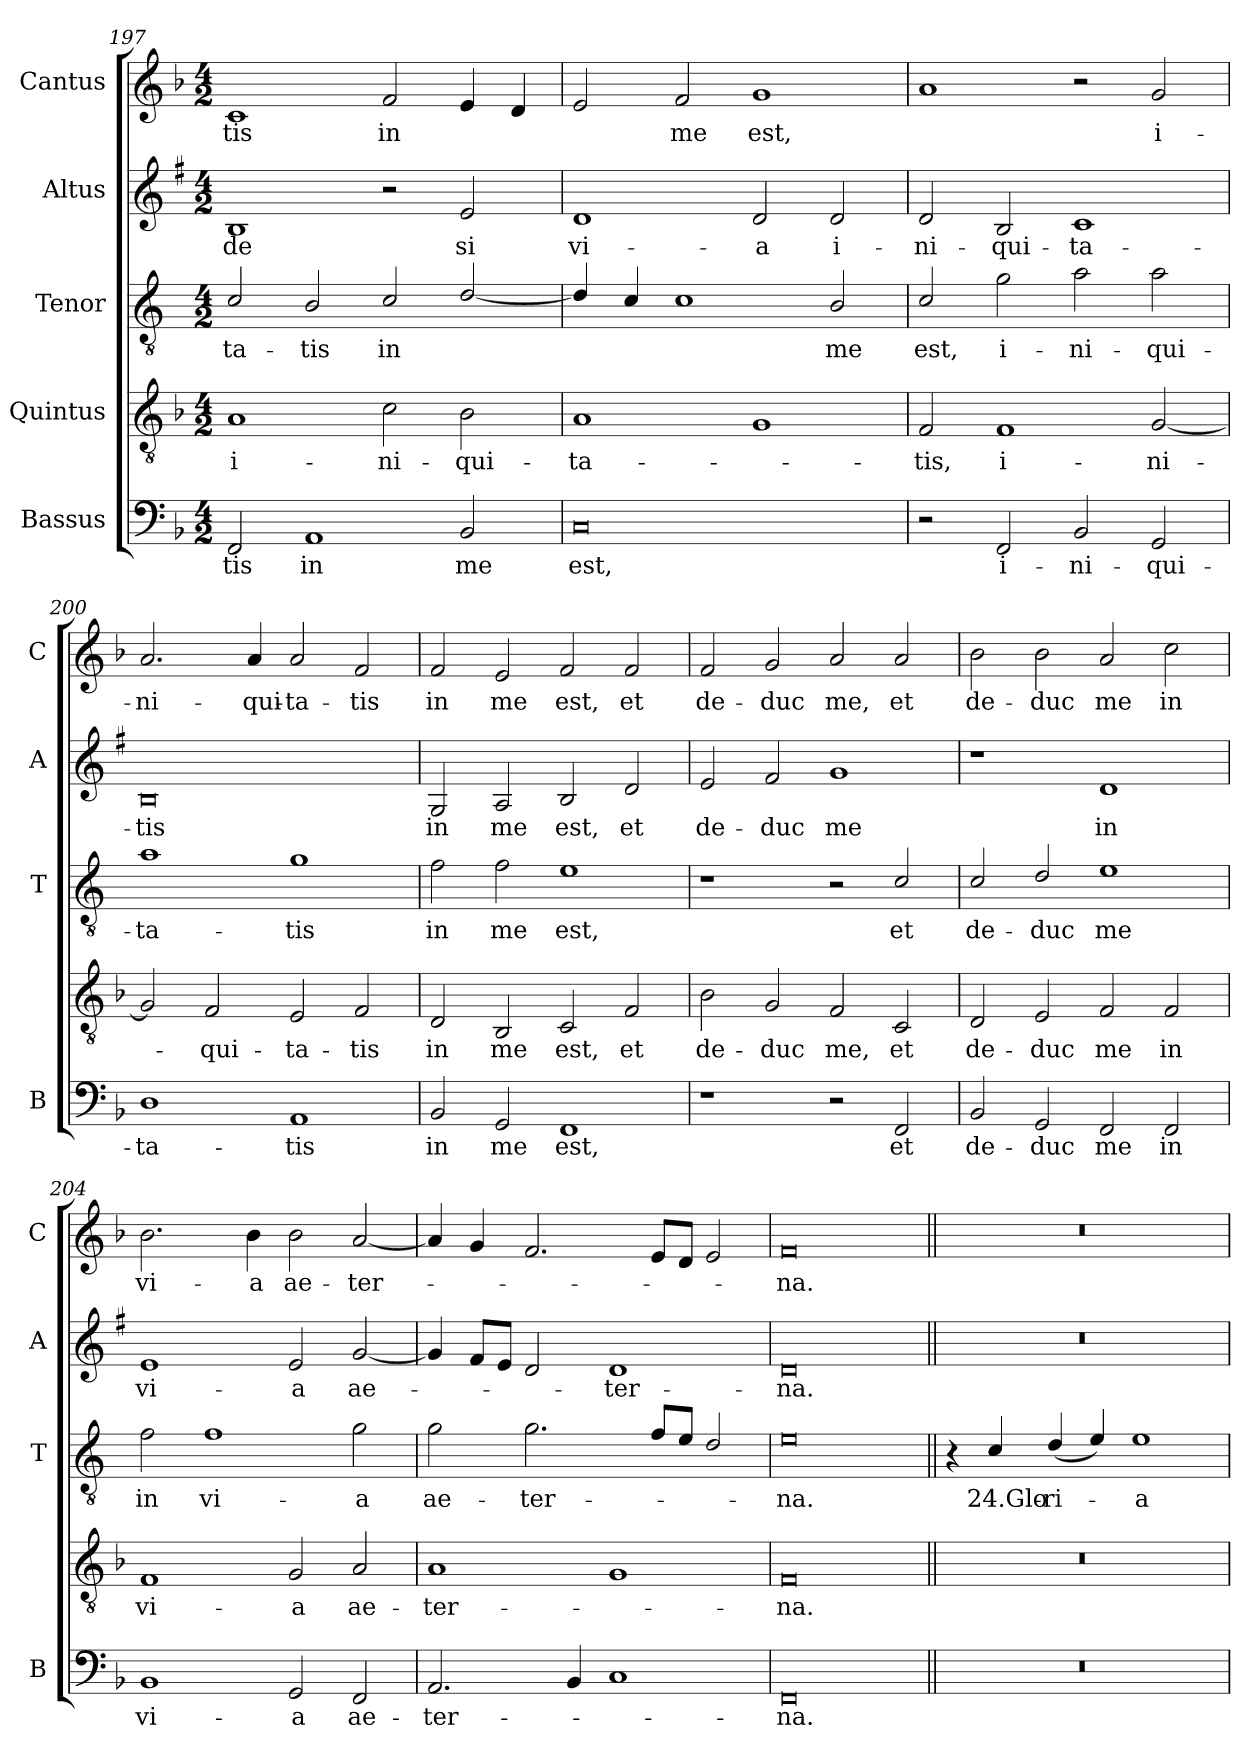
**kern	**text	**kern	**text	**kern	**text	**kern	**text	**kern	**text
*part5	*part5	*part4	*part4	*part3	*part3	*part2	*part2	*part1	*part1
*staff5	*staff5	*staff4	*staff4	*staff3	*staff3	*staff2	*staff2	*staff1	*staff1
*I"Bassus	*	*I"Quintus	*	*I"Tenor	*	*I"Altus	*	*I"Cantus	*
*I'B	*	*	*	*I'T	*	*I'A	*	*I'C	*
*clefF4	*	*clefGv2	*	*clefGv2	*	*clefG2	*	*clefG2	*
*	*	*	*	*ITrd4c7	*	*ITrd1c2	*	*	*
*k[b-]	*	*k[b-]	*	*k[b-]	*	*k[b-]	*	*k[b-]	*
*F:	*	*F:	*	*F:	*	*F:	*	*F:	*
*M4/2	*	*M4/2	*	*M4/2	*	*M4/2	*	*M4/2	*
=197	=197	=197	=197	=197	=197	=197	=197	=197	=197
!	!LO:LY:b	!	!LO:LY:b	!	!LO:LY:b	!	!LO:LY:b	!	!LO:LY:b
2FF/	-tis	1A	i-	2F/	-ta-	1A	-de	1c	-tis
!	!LO:LY:b	!	!	!	!LO:LY:b	!	!	!	!
1AA	in	.	.	2E/	-tis	.	.	.	.
!	!	!	!LO:LY:b	!	!LO:LY:b	!	!	!	!LO:LY:b
.	.	2c\	-ni-	2F/	in	2r	.	2f/	in
!	!LO:LY:b	!	!LO:LY:b	!	!	!	!LO:LY:b	!	!
2BB-/	me	2B-\	-qui-	[2G/	.	2d/	si	4e/	.
.	.	.	.	.	.	.	.	4d/	.
=198	=198	=198	=198	=198	=198	=198	=198	=198	=198
!	!LO:LY:b	!	!LO:LY:b	!	!	!	!LO:LY:b	!	!
0C	est,	1A	-ta-	4G/]	.	1c	vi-	2e/	.
.	.	.	.	4F/	.	.	.	.	.
!	!	!	!	!	!	!	!	!	!LO:LY:b
.	.	.	.	1F	.	.	.	2f/	me
!	!	!	!	!	!	!	!LO:LY:b	!	!LO:LY:b
.	.	1G	.	.	.	2c/	-a	1g	est,
!	!	!	!	!	!LO:LY:b	!	!LO:LY:b	!	!
.	.	.	.	2E/	me	2c/	i-	.	.
=199	=199	=199	=199	=199	=199	=199	=199	=199	=199
!	!	!	!LO:LY:b	!	!LO:LY:b	!	!LO:LY:b	!	!
2r	.	2F/	-tis,	2F/	est,	2c/	-ni-	1a	.
!	!LO:LY:b	!	!LO:LY:b	!	!LO:LY:b	!	!LO:LY:b	!	!
2FF/	i-	1F	i-	2c\	i-	2A/	-qui-	.	.
!	!LO:LY:b	!	!	!	!LO:LY:b	!	!LO:LY:b	!	!
2BB-/	-ni-	.	.	2d\	-ni-	1B-	-ta-	2r	.
!	!LO:LY:b	!	!LO:LY:b	!	!LO:LY:b	!	!	!	!LO:LY:b
2GG/	-qui-	[2G/	-ni-	2d\	-qui-	.	.	2g/	i-
!!LO:LB:g=z
=200	=200	=200	=200	=200	=200	=200	=200	=200	=200
!	!LO:LY:b	!	!	!	!LO:LY:b	!	!LO:LY:b	!	!LO:LY:b
1D	-ta-	2G/]	.	1d	-ta-	0A	-tis	2.a/	-ni-
!	!	!	!LO:LY:b	!	!	!	!	!	!
.	.	2F/	-qui-	.	.	.	.	.	.
!	!	!	!	!	!	!	!	!	!LO:LY:b
.	.	.	.	.	.	.	.	4a/	-qui-
!	!LO:LY:b	!	!LO:LY:b	!	!LO:LY:b	!	!	!	!LO:LY:b
1AA	-tis	2E/	-ta-	1c	-tis	.	.	2a/	-ta-
!	!	!	!LO:LY:b	!	!	!	!	!	!LO:LY:b
.	.	2F/	-tis	.	.	.	.	2f/	-tis
=201	=201	=201	=201	=201	=201	=201	=201	=201	=201
!	!LO:LY:b	!	!LO:LY:b	!	!LO:LY:b	!	!LO:LY:b	!	!LO:LY:b
2BB-/	in	2D/	in	2B-\	in	2F/	in	2f/	in
!	!LO:LY:b	!	!LO:LY:b	!	!LO:LY:b	!	!LO:LY:b	!	!LO:LY:b
2GG/	me	2BB-/	me	2B-\	me	2G/	me	2e/	me
!	!LO:LY:b	!	!LO:LY:b	!	!LO:LY:b	!	!LO:LY:b	!	!LO:LY:b
1FF	est,	2C/	est,	1A	est,	2A/	est,	2f/	est,
!	!	!	!LO:LY:b	!	!	!	!LO:LY:b	!	!LO:LY:b
.	.	2F/	et	.	.	2c/	et	2f/	et
=202	=202	=202	=202	=202	=202	=202	=202	=202	=202
!	!	!	!LO:LY:b	!	!	!	!LO:LY:b	!	!LO:LY:b
1r	.	2B-\	de-	1r	.	2d/	de-	2f/	de-
!	!	!	!LO:LY:b	!	!	!	!LO:LY:b	!	!LO:LY:b
.	.	2G/	-duc	.	.	2e/	-duc	2g/	-duc
!	!	!	!LO:LY:b	!	!	!	!LO:LY:b	!	!LO:LY:b
2r	.	2F/	me,	2r	.	1f	me	2a/	me,
!	!LO:LY:b	!	!LO:LY:b	!	!LO:LY:b	!	!	!	!LO:LY:b
2FF/	et	2C/	et	2F/	et	.	.	2a/	et
=203	=203	=203	=203	=203	=203	=203	=203	=203	=203
!	!LO:LY:b	!	!LO:LY:b	!	!LO:LY:b	!	!	!	!LO:LY:b
2BB-/	de-	2D/	de-	2F/	de-	1r	.	2b-\	de-
!	!LO:LY:b	!	!LO:LY:b	!	!LO:LY:b	!	!	!	!LO:LY:b
2GG/	-duc	2E/	-duc	2G/	-duc	.	.	2b-\	-duc
!	!LO:LY:b	!	!LO:LY:b	!	!LO:LY:b	!	!LO:LY:b	!	!LO:LY:b
2FF/	me	2F/	me	1A	me	1c	in	2a/	me
!	!LO:LY:b	!	!LO:LY:b	!	!	!	!	!	!LO:LY:b
2FF/	in	2F/	in	.	.	.	.	2cc\	in
=204	=204	=204	=204	=204	=204	=204	=204	=204	=204
!	!LO:LY:b	!	!LO:LY:b	!	!LO:LY:b	!	!LO:LY:b	!	!LO:LY:b
1BB-	vi-	1F	vi-	2B-\	in	1d	vi-	2.b-\	vi-
!	!	!	!	!	!LO:LY:b	!	!	!	!
.	.	.	.	1B-	vi-	.	.	.	.
!	!	!	!	!	!	!	!	!	!LO:LY:b
.	.	.	.	.	.	.	.	4b-\	-a
!	!LO:LY:b	!	!LO:LY:b	!	!	!	!LO:LY:b	!	!LO:LY:b
2GG/	-a	2G/	-a	.	.	2d/	-a	2b-\	ae-
!	!LO:LY:b	!	!LO:LY:b	!	!LO:LY:b	!	!LO:LY:b	!	!LO:LY:b
2FF/	ae-	2A/	ae-	2c\	-a	[2f/	ae-	[2a/	-ter-
=205	=205	=205	=205	=205	=205	=205	=205	=205	=205
!	!LO:LY:b	!	!LO:LY:b	!	!LO:LY:b	!	!	!	!
2.AA/	-ter-	1A	-ter-	2c\	ae-	4f/]	.	4a/]	.
.	.	.	.	.	.	8e/L	.	4g/	.
.	.	.	.	.	.	8d/J	.	.	.
!	!	!	!	!	!LO:LY:b	!	!	!	!
.	.	.	.	2.c\	-ter-	2c/	.	2.f/	.
4BB-/	.	.	.	.	.	.	.	.	.
!	!	!	!	!	!	!	!LO:LY:b	!	!
1C	.	1G	.	.	.	1c	-ter-	.	.
.	.	.	.	8B-/L	.	.	.	8e/L	.
.	.	.	.	8A/J	.	.	.	8d/J	.
.	.	.	.	2G/	.	.	.	2e/	.
=206	=206	=206	=206	=206	=206	=206	=206	=206	=206
!	!LO:LY:b	!	!LO:LY:b	!	!LO:LY:b	!	!LO:LY:b	!	!LO:LY:b
0FF	-na.	0F	-na.	0A	-na.	0c	-na.	0f	-na.
!!LO:LB:g=z
=207||	=207||	=207||	=207||	=207||	=207||	=207||	=207||	=207||	=207||
0r	.	0r	.	4r	.	0r	.	0r	.
!	!	!	!	!	!LO:LY:b	!	!	!	!
.	.	.	.	4F/	24.Glo-	.	.	.	.
!	!	!	!	!	!LO:LY:b	!	!	!	!
.	.	.	.	(<4G/	-ri-	.	.	.	.
.	.	.	.	4A/)	.	.	.	.	.
!	!	!	!	!	!LO:LY:b	!	!	!	!
.	.	.	.	1A	-a	.	.	.	.
=	=	=	=	=	=	=	=	=	=
*-	*-	*-	*-	*-	*-	*-	*-	*-	*-
